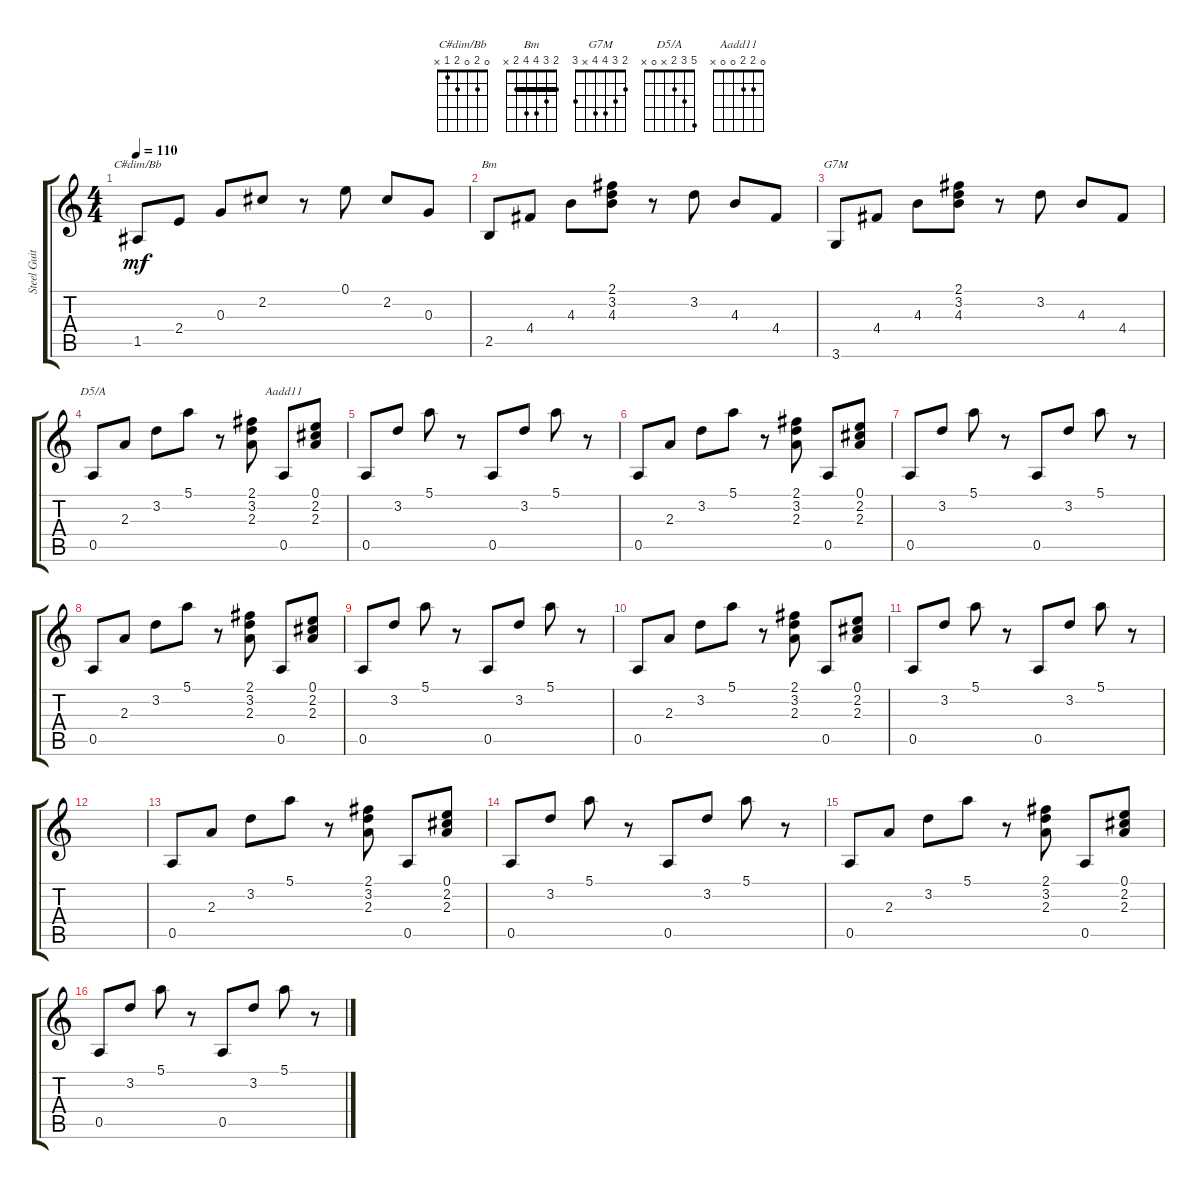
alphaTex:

\track ("Steel Guitar" "Steel Guit") {instrument acousticguitarsteel}
\staff {score tabs}
\tuning (E4 B3 G3 D3 A2 E2) {hide}
\chord ("C#dim/Bb" 0 2 0 2 1 x)
\chord ("Bm" 2 3 4 4 2 x) {barre 2}
\chord ("G7M" 2 3 4 4 x 3)
\chord ("D5/A" 5 3 2 x 0 x)
\chord ("Aadd11" 0 2 2 0 0 x)
\ts (4 4)
\tempo 110
\clef g2
\ks c
1.5.8{ch "C#dim/Bb" dy mf instrument acousticguitarsteel} 2.4.8 0.3.8 2.2.8 r.8 0.1.8 2.2.8 0.3.8 |
2.5.8{ch "Bm"} 4.4.8 4.3.8 (2.1 3.2 4.3).8 r.8 3.2.8 4.3.8 4.4.8 |
3.6.8{ch "G7M"} 4.4.8 4.3.8 (2.1 3.2 4.3).8 r.8 3.2.8 4.3.8 4.4.8 |
0.5.8{ch "D5/A"} 2.3.8 3.2.8 5.1.8 r.8 (2.1 3.2 2.3).8 0.5.8{ch "Aadd11"} (0.1 2.2 2.3).8 |
0.5.8 3.2.8 5.1.8 r.8 0.5.8 3.2.8 5.1.8 r.8 |
0.5.8 2.3.8 3.2.8 5.1.8 r.8 (2.1 3.2 2.3).8 0.5.8 (0.1 2.2 2.3).8 |
0.5.8 3.2.8 5.1.8 r.8 0.5.8 3.2.8 5.1.8 r.8 |
0.5.8 2.3.8 3.2.8 5.1.8 r.8 (2.1 3.2 2.3).8 0.5.8 (0.1 2.2 2.3).8 |
0.5.8 3.2.8 5.1.8 r.8 0.5.8 3.2.8 5.1.8 r.8 |
0.5.8 2.3.8 3.2.8 5.1.8 r.8 (2.1 3.2 2.3).8 0.5.8 (0.1 2.2 2.3).8 |
0.5.8 3.2.8 5.1.8 r.8 0.5.8 3.2.8 5.1.8 r.8 |
|
0.5.8 2.3.8 3.2.8 5.1.8 r.8 (2.1 3.2 2.3).8 0.5.8 (0.1 2.2 2.3).8 |
0.5.8 3.2.8 5.1.8 r.8 0.5.8 3.2.8 5.1.8 r.8 |
0.5.8 2.3.8 3.2.8 5.1.8 r.8 (2.1 3.2 2.3).8 0.5.8 (0.1 2.2 2.3).8 |
0.5.8 3.2.8 5.1.8 r.8 0.5.8 3.2.8 5.1.8 r.8
